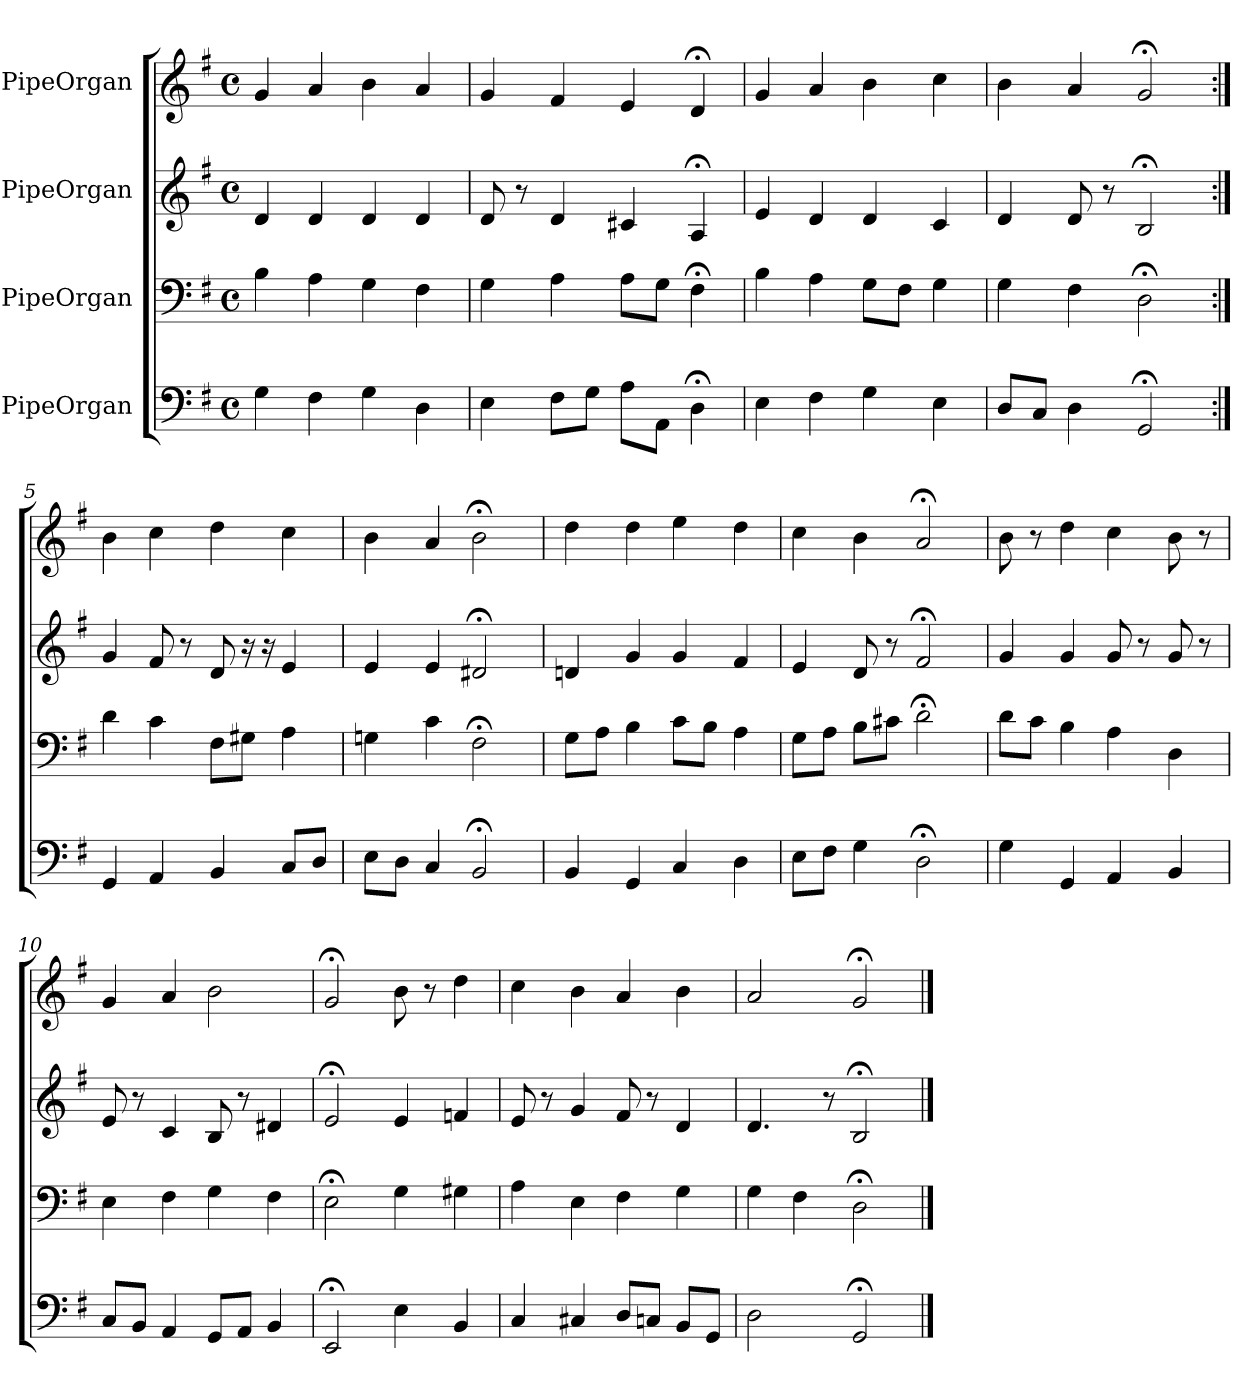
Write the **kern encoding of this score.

**kern	**kern	**kern	**kern
*part4	*part3	*part2	*part1
*staff4	*staff3	*staff2	*staff1
*I"PipeOrgan	*I"PipeOrgan	*I"PipeOrgan	*I"PipeOrgan
*clefF4	*clefF4	*clefG2	*clefG2
*k[f#]	*k[f#]	*k[f#]	*k[f#]
*G:	*G:	*G:	*G:
*M4/4	*M4/4	*M4/4	*M4/4
*met(c)	*met(c)	*met(c)	*met(c)
*MM60	*MM60	*MM60	*MM60
=	=	=	=
4G	4B	4d	4g
4F#	4A	4d	4a
4G	4G	4d	4b
4D	4F#	4d	4a
=2	=2	=2	=2
4E	4G	8d	4g
.	.	8r	.
8F#\L	4A	4d	4f#
8G\J	.	.	.
8A\L	8A\L	4c#X	4e
8AA\J	8G\J	.	.
4D;<	4F#;<	4A;<	4d;<
=3	=3	=3	=3
4E	4B	4e	4g
4F#	4A	4d	4a
4G	8G\L	4d	4b
.	8F#\J	.	.
4E	4G	4c	4cc
=4	=4	=4	=4
8D/L	4G	4d	4b
8C/J	.	.	.
4D	4F#	8d	4a
.	.	8r	.
2GG;<	2D;<	2B;<	2g;<
=5:|!	=5:|!	=5:|!	=5:|!
4GG	4d	4g	4b
4AA	4c	8f#	4cc
.	.	8r	.
4BB	8F#\L	8d	4dd
.	8G#X\J	16r	.
.	.	16r	.
8C/L	4A	4e	4cc
8D/J	.	.	.
=6	=6	=6	=6
8E\L	4Gn	4e	4b
8D\J	.	.	.
4C	4c	4e	4a
2BB;<	2F#;<	2d#X;<	2b;<
=7	=7	=7	=7
4BB	8G\L	4dn	4dd
.	8A\J	.	.
4GG	4B	4g	4dd
4C	8c\L	4g	4ee
.	8B\J	.	.
4D	4A	4f#	4dd
=8	=8	=8	=8
8E\L	8G\L	4e	4cc
8F#\J	8A\J	.	.
4G	8B\L	8d	4b
.	8c#X\J	8r	.
2D;<	2d;<	2f#;<	2a;<
=9	=9	=9	=9
4G	8d\L	4g	8b
.	8c\J	.	8r
4GG	4B	4g	4dd
4AA	4A	8g	4cc
.	.	8r	.
4BB	4D	8g	8b
.	.	8r	8r
=10	=10	=10	=10
8C/L	4E	8e	4g
8BB/J	.	8r	.
4AA	4F#	4c	4a
8GG/L	4G	8B	2b
8AA/J	.	8r	.
4BB	4F#	4d#X	.
=11	=11	=11	=11
2EE;<	2E;<	2e;<	2g;<
4E	4G	4e	8b
.	.	.	8r
4BB	4G#X	4fn	4dd
=12	=12	=12	=12
4C	4A	8e	4cc
.	.	8r	.
4C#X	4E	4g	4b
8D/L	4F#	8f#	4a
8Cn/J	.	8r	.
8BB/L	4G	4d	4b
8GG/J	.	.	.
=13	=13	=13	=13
2D	4G	4.d	2a
.	4F#	.	.
.	.	8r	.
2GG;<	2D;<	2B;<	2g;<
==	==	==	==
*-	*-	*-	*-
